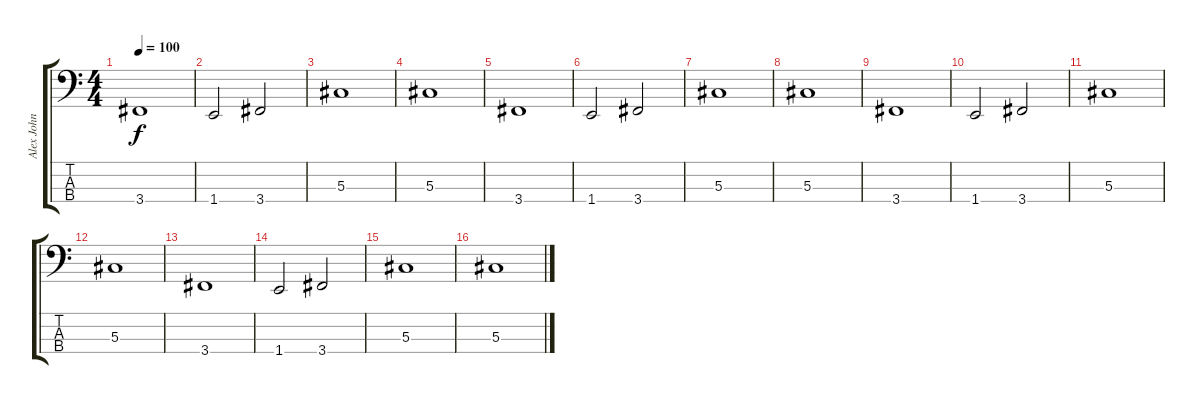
\track ("Alex John Such" "Alex John ") {instrument electricbassfinger}
\staff {score tabs}
\tuning (Gb2 Db2 Ab1 Eb1) {hide}
\ts (4 4)
\tempo 100
\clef f4
\ks c
3.4.1{dy f} |
1.4.2 3.4.2 |
5.3.1 |
5.3.1 |
3.4.1 |
1.4.2 3.4.2 |
5.3.1 |
5.3.1 |
3.4.1 |
1.4.2 3.4.2 |
5.3.1 |
5.3.1 |
3.4.1 |
1.4.2 3.4.2 |
5.3.1 |
5.3.1
